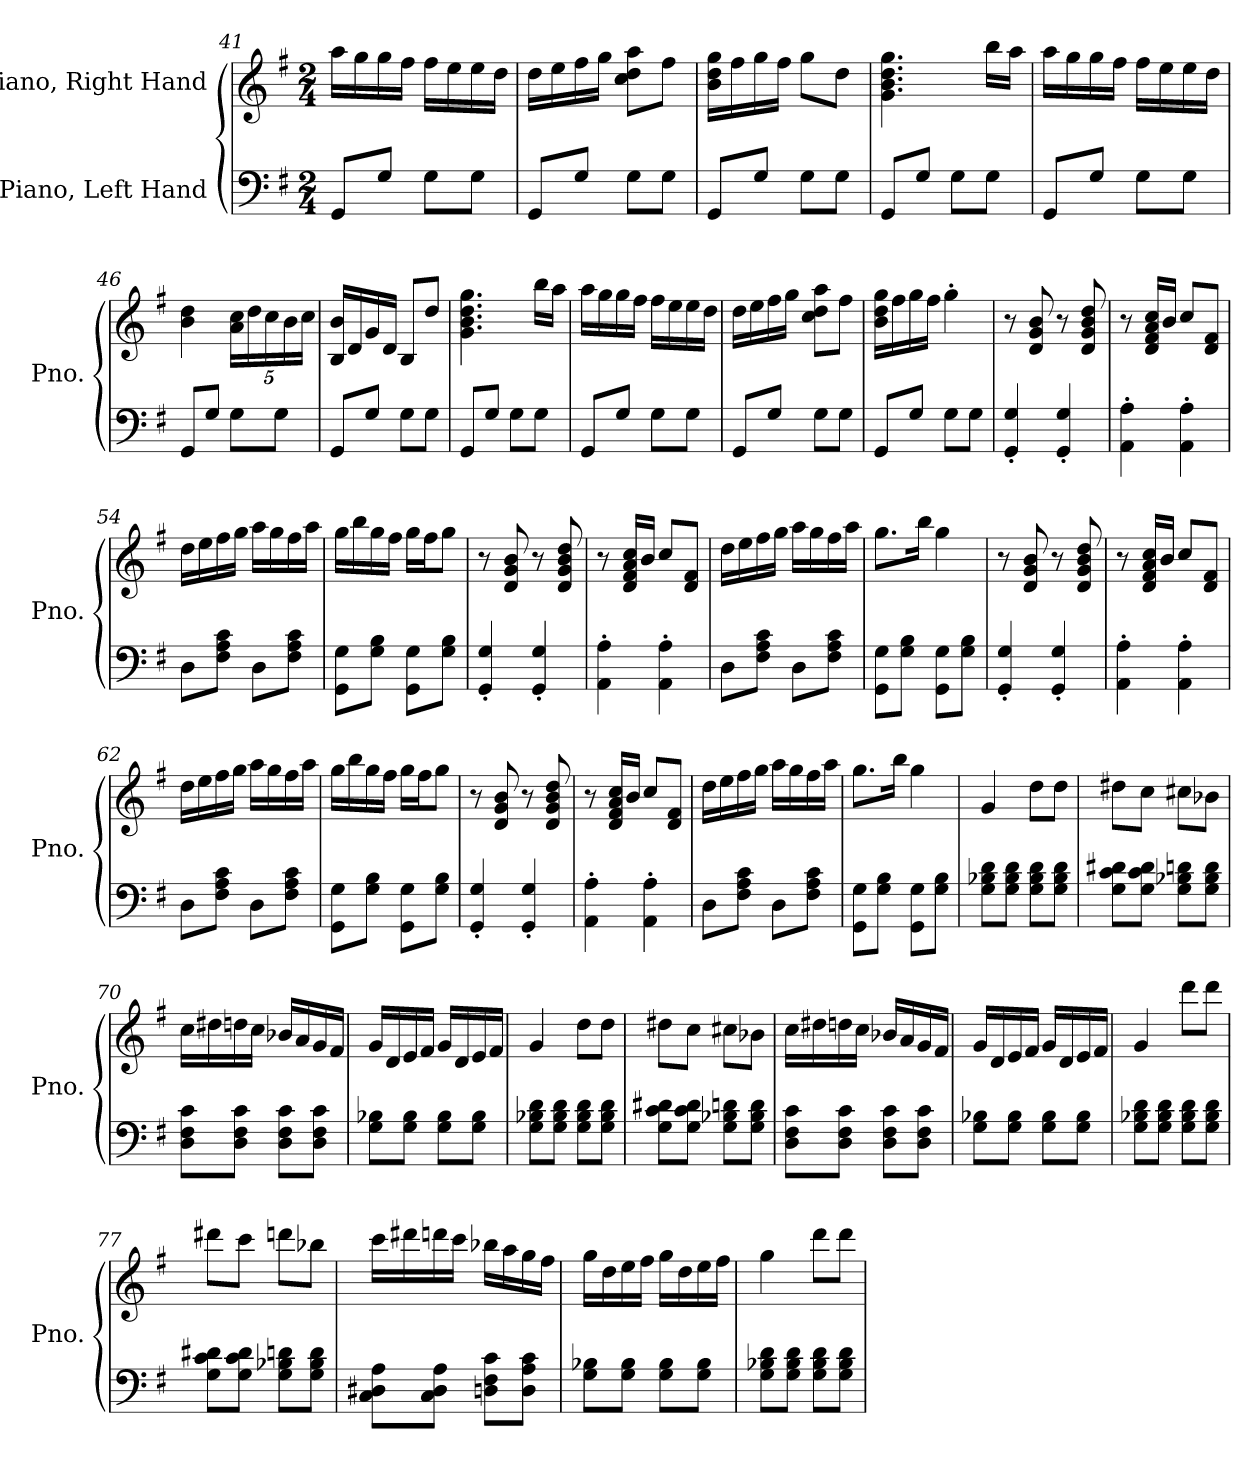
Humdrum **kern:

**kern	**kern
*part2	*part1
*staff2	*staff1
*I"Piano, Left Hand	*I"Piano, Right Hand
*I'Pno.	*I'Pno.
*clefF4	*clefG2
*k[f#]	*k[f#]
*M2/4	*M2/4
=41	=41
8GG/L	16aa\LL
.	16gg\
8G/J	16gg\
.	16ff#\JJ
8G\L	16ff#\LL
.	16ee\
8G\J	16ee\
.	16dd\JJ
=42	=42
8GG/L	16dd\LL
.	16ee\
8G/J	16ff#\
.	16gg\JJ
8G\L	8cc\ 8dd\ 8aa\L
8G\J	8ff#\J
=43	=43
8GG/L	16b\ 16dd\ 16gg\LL
.	16ff#\
8G/J	16gg\
.	16ff#\JJ
8G\L	8gg\L
8G\J	8dd\J
!!LO:LB:g=z
=44	=44
8GG/L	4.g\ 4.b\ 4.dd\ 4.gg\
8G/J	.
8G\L	.
8G\J	16bb\LL
.	16aa\JJ
=45	=45
8GG/L	16aa\LL
.	16gg\
8G/J	16gg\
.	16ff#\JJ
8G\L	16ff#\LL
.	16ee\
8G\J	16ee\
.	16dd\JJ
=46	=46
8GG/L	4b\ 4dd\
8G/J	.
*	*Xbrackettup
8G\L	20a\ 20cc\LL
.	20dd\
.	20cc\
8G\J	.
.	20b\
.	20cc\JJ
=47	=47
8GG/L	16B/ 16b/LL
.	16d/
8G/J	16g/
.	16d/JJ
8G\L	8B/L
8G\J	8dd/J
=48	=48
8GG/L	4.g\ 4.b\ 4.dd\ 4.gg\
8G/J	.
8G\L	.
8G\J	16bb\LL
.	16aa\JJ
=49	=49
8GG/L	16aa\LL
.	16gg\
8G/J	16gg\
.	16ff#\JJ
8G\L	16ff#\LL
.	16ee\
8G\J	16ee\
.	16dd\JJ
!!LO:LB:g=z
=50	=50
8GG/L	16dd\LL
.	16ee\
8G/J	16ff#\
.	16gg\JJ
8G\L	8cc\ 8dd\ 8aa\L
8G\J	8ff#\J
=51	=51
8GG/L	16b\ 16dd\ 16gg\LL
.	16ff#\
8G/J	16gg\
.	16ff#\JJ
8G\L	4gg'\
8G\J	.
=52	=52
4GG/' 4G/'	8r
.	8d/ 8g/ 8b/
4GG/' 4G/'	8r
.	8d/ 8g/ 8b/ 8dd/
=53	=53
4AA\' 4A\'	8r
.	16d/ 16f#/ 16a/ 16cc/LL
.	16b/JJ
4AA\' 4A\'	8cc/L
.	8d/ 8f#/J
=54	=54
8D\L	16dd\LL
.	16ee\
8F#\ 8A\ 8c\J	16ff#\
.	16gg\JJ
8D\L	16aa\LL
.	16gg\
8F#\ 8A\ 8c\J	16ff#\
.	16aa\JJ
=55	=55
8GG\ 8G\L	16gg\LL
.	16bb\
8G\ 8B\J	16gg\
.	16ff#\JJ
8GG\ 8G\L	16gg\LL
.	16ff#\J
8G\ 8B\J	8gg\J
!!LO:LB:g=z
=56	=56
4GG/' 4G/'	8r
.	8d/ 8g/ 8b/
4GG/' 4G/'	8r
.	8d/ 8g/ 8b/ 8dd/
=57	=57
4AA\' 4A\'	8r
.	16d/ 16f#/ 16a/ 16cc/LL
.	16b/JJ
4AA\' 4A\'	8cc/L
.	8d/ 8f#/J
=58	=58
8D\L	16dd\LL
.	16ee\
8F#\ 8A\ 8c\J	16ff#\
.	16gg\JJ
8D\L	16aa\LL
.	16gg\
8F#\ 8A\ 8c\J	16ff#\
.	16aa\JJ
=59	=59
8GG\ 8G\L	8.gg\L
8G\ 8B\J	.
.	16bb\Jk
8GG\ 8G\L	4gg\
8G\ 8B\J	.
=60	=60
4GG/' 4G/'	8r
.	8d/ 8g/ 8b/
4GG/' 4G/'	8r
.	8d/ 8g/ 8b/ 8dd/
=61	=61
4AA\' 4A\'	8r
.	16d/ 16f#/ 16a/ 16cc/LL
.	16b/JJ
4AA\' 4A\'	8cc/L
.	8d/ 8f#/J
!!LO:PB:g=z
=62	=62
8D\L	16dd\LL
.	16ee\
8F#\ 8A\ 8c\J	16ff#\
.	16gg\JJ
8D\L	16aa\LL
.	16gg\
8F#\ 8A\ 8c\J	16ff#\
.	16aa\JJ
=63	=63
8GG\ 8G\L	16gg\LL
.	16bb\
8G\ 8B\J	16gg\
.	16ff#\JJ
8GG\ 8G\L	16gg\LL
.	16ff#\J
8G\ 8B\J	8gg\J
=64	=64
4GG/' 4G/'	8r
.	8d/ 8g/ 8b/
4GG/' 4G/'	8r
.	8d/ 8g/ 8b/ 8dd/
=65	=65
4AA\' 4A\'	8r
.	16d/ 16f#/ 16a/ 16cc/LL
.	16b/JJ
4AA\' 4A\'	8cc/L
.	8d/ 8f#/J
=66	=66
8D\L	16dd\LL
.	16ee\
8F#\ 8A\ 8c\J	16ff#\
.	16gg\JJ
8D\L	16aa\LL
.	16gg\
8F#\ 8A\ 8c\J	16ff#\
.	16aa\JJ
=67	=67
8GG\ 8G\L	8.gg\L
8G\ 8B\J	.
.	16bb\Jk
8GG\ 8G\L	4gg\
8G\ 8B\J	.
!!LO:LB:g=z
=68	=68
8G\ 8B-X\ 8d\L	4g/
8G\ 8B-\ 8d\J	.
8G\ 8B-\ 8d\L	8dd\L
8G\ 8B-\ 8d\J	8dd\J
=69	=69
8G\ 8c\ 8d#X\L	8dd#X\L
8G\ 8c\ 8d#\J	8cc\J
8G\ 8B-X\ 8dn\L	8cc#X\L
8G\ 8B-\ 8d\J	8b-X\J
=70	=70
8D\ 8F#\ 8c\L	16cc\LL
.	16dd#X\
8D\ 8F#\ 8c\J	16ddn\
.	16cc\JJ
8D\ 8F#\ 8c\L	16b-X/LL
.	16a/
8D\ 8F#\ 8c\J	16g/
.	16f#/JJ
=71	=71
8G\ 8B-X\L	16g/LL
.	16d/
8G\ 8B-\J	16e/
.	16f#/JJ
8G\ 8B-\L	16g/LL
.	16d/
8G\ 8B-\J	16e/
.	16f#/JJ
=72	=72
8G\ 8B-X\ 8d\L	4g/
8G\ 8B-\ 8d\J	.
8G\ 8B-\ 8d\L	8dd\L
8G\ 8B-\ 8d\J	8dd\J
!!LO:LB:g=z
=73	=73
8G\ 8c\ 8d#X\L	8dd#X\L
8G\ 8c\ 8d#\J	8cc\J
8G\ 8B-X\ 8dn\L	8cc#X\L
8G\ 8B-\ 8d\J	8b-X\J
=74	=74
8D\ 8F#\ 8c\L	16cc\LL
.	16dd#X\
8D\ 8F#\ 8c\J	16ddn\
.	16cc\JJ
8D\ 8F#\ 8c\L	16b-X/LL
.	16a/
8D\ 8F#\ 8c\J	16g/
.	16f#/JJ
=75	=75
8G\ 8B-X\L	16g/LL
.	16d/
8G\ 8B-\J	16e/
.	16f#/JJ
8G\ 8B-\L	16g/LL
.	16d/
8G\ 8B-\J	16e/
.	16f#/JJ
=76	=76
8G\ 8B-X\ 8d\L	4g/
8G\ 8B-\ 8d\J	.
8G\ 8B-\ 8d\L	8ddd\L
8G\ 8B-\ 8d\J	8ddd\J
=77	=77
8G\ 8c\ 8d#X\L	8ddd#X\L
8G\ 8c\ 8d#\J	8ccc\J
8G\ 8B-X\ 8dn\L	8dddn\L
8G\ 8B-\ 8d\J	8bb-X\J
!!LO:LB:g=z
=78	=78
8C\ 8D#X\ 8A\L	16ccc\LL
.	16ddd#X\
8C\ 8D#\ 8A\J	16dddn\
.	16ccc\JJ
8Dn\ 8F#\ 8c\L	16bb-X\LL
.	16aa\
8D\ 8A\ 8c\J	16gg\
.	16ff#\JJ
=79	=79
8G\ 8B-X\L	16gg\LL
.	16dd\
8G\ 8B-\J	16ee\
.	16ff#\JJ
8G\ 8B-\L	16gg\LL
.	16dd\
8G\ 8B-\J	16ee\
.	16ff#\JJ
=80	=80
8G\ 8B-X\ 8d\L	4gg\
8G\ 8B-\ 8d\J	.
8G\ 8B-\ 8d\L	8ddd\L
8G\ 8B-\ 8d\J	8ddd\J
=	=
*-	*-
